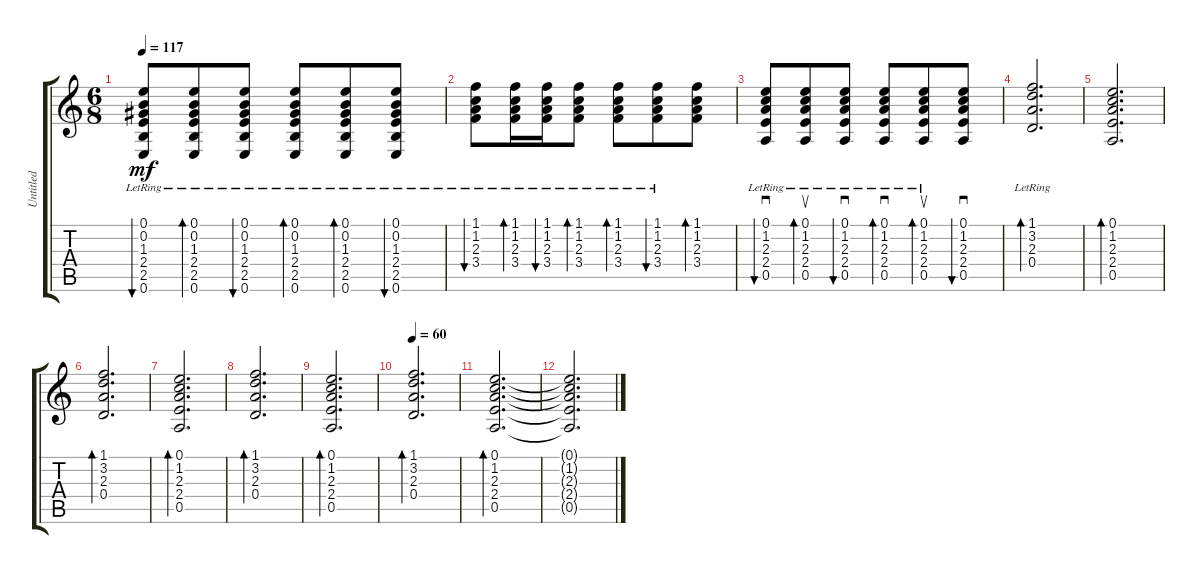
\track ("Untitled" "Untitled") {instrument electricguitarjazz}
\staff {score tabs}
\tuning (E4 B3 G3 D3 A2 E2) {hide}
\ts (6 8)
\tempo 117
\clef g2
\ks c
(0.1 0.2 1.3{lr} 2.4{lr} 2.5{lr} 0.6{lr}).8{bu 60 dy mf} (0.1 0.2 1.3{lr} 2.4{lr} 2.5{lr} 0.6{lr}).8{bd 60} (0.1 0.2 1.3{lr} 2.4{lr} 2.5{lr} 0.6{lr}).8{bu 60} (0.1{lr} 0.2{lr} 1.3{lr} 2.4 2.5 0.6).8{bd 60} (0.1 0.2 1.3{lr} 2.4{lr} 2.5{lr} 0.6{lr}).8{bd 60} (0.1{lr} 0.2{lr} 1.3{lr} 2.4 2.5 0.6).8{bu 60} |
(1.1{lr} 1.2{lr} 2.3{lr} 3.4{lr}).8{bu 60} (1.1{lr} 1.2{lr} 2.3{lr} 3.4).16{bd 60} (1.1{lr} 1.2{lr} 2.3{lr} 3.4).16{bu 60} (1.1 1.2 2.3{lr} 3.4{lr}).8{bd 60} (1.1{lr} 1.2{lr} 2.3{lr} 3.4).8{bd 60} (1.1 1.2 2.3{lr} 3.4{lr}).8{bu 60} (1.1 1.2 2.3 3.4).8{bd 60} |
(0.1{lr} 1.2{lr} 2.3{lr} 2.4{lr} 0.5{lr}).8{sd bu 60} (0.1{lr} 1.2{lr} 2.3{lr} 2.4 0.5).8{su bd 60} (0.1 1.2 2.3{lr} 2.4{lr} 0.5{lr}).8{sd bu 60} (0.1{lr} 1.2{lr} 2.3{lr} 2.4 0.5).8{sd bd 60} (0.1 1.2 2.3{lr} 2.4{lr} 0.5{lr}).8{su bd 60} (0.1 1.2 2.3 2.4 0.5).8{sd bu 60} |
(1.1{lr} 3.2{lr} 2.3{lr} 0.4{lr}).2{d bd 30} |
(0.1 1.2 2.3 2.4 0.5).2{d bd 30} |
(1.1 3.2 2.3 0.4).2{d bd 30} |
(0.1 1.2 2.3 2.4 0.5).2{d bd 30} |
(1.1 3.2 2.3 0.4).2{d bd 30} |
(0.1 1.2 2.3 2.4 0.5).2{d bd 30} |
\tempo 60
(1.1 3.2 2.3 0.4).2{d bd 30} |
(0.1 1.2 2.3 2.4 0.5).2{d bd 30} |
(0.1{t} 1.2{t} 2.3{t} 2.4{t} 0.5{t}).2{d}
